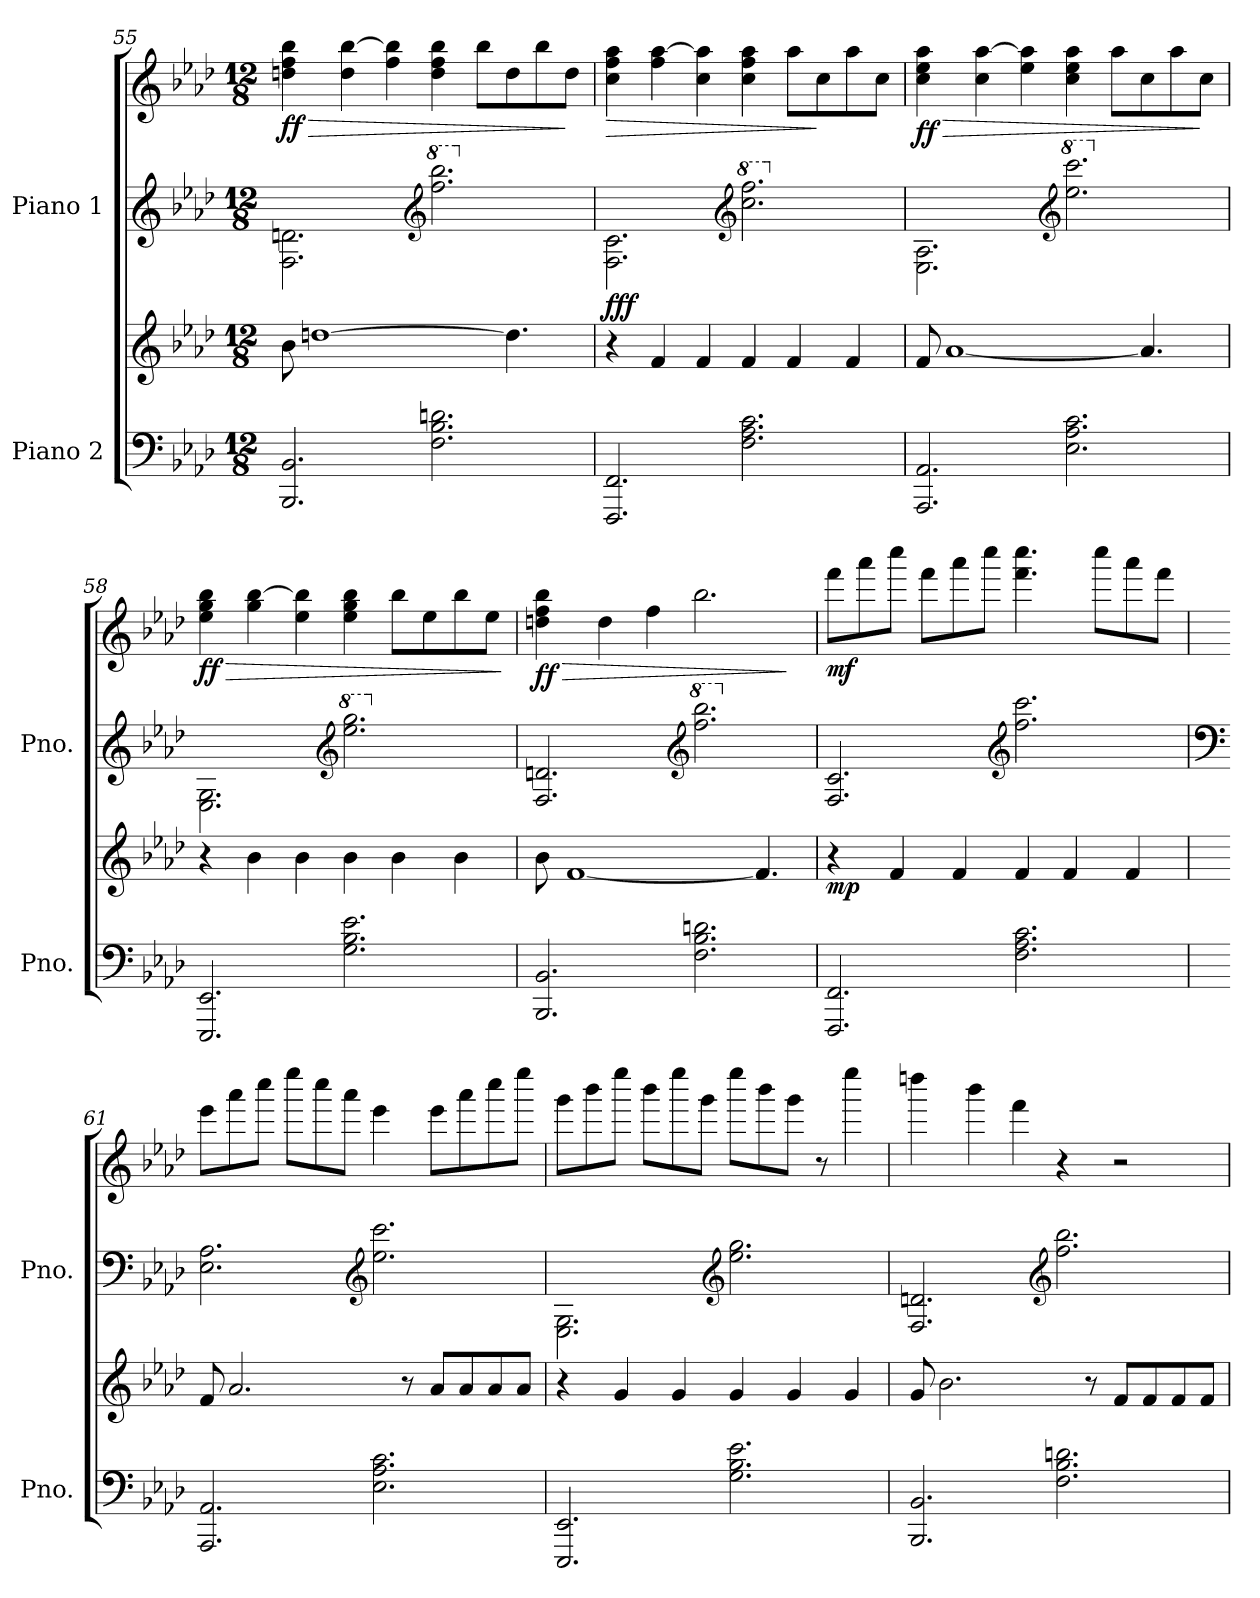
**kern	**kern	**dynam	**kern	**kern	**dynam
*part2	*part2	*part2	*part1	*part1	*part1
*staff4	*staff3	*staff3/4	*staff2	*staff1	*staff1/2
*I"Piano 2	*	*	*I"Piano 1	*	*
*I'Pno.	*	*	*I'Pno.	*	*
*clefF4	*clefG2	*	*clefG2	*clefG2	*
*k[b-e-a-d-]	*k[b-e-a-d-]	*	*k[b-e-a-d-]	*k[b-e-a-d-]	*
*M12/8	*M12/8	*	*M12/8	*M12/8	*
=55	=55	=55	=55	=55	=55
!	!	!	!	!	!LO:HP:b
!	!	!	!	!	!LO:DY:n=1:b
2.BBB-/ 2.BB-/	8b-\	.	2.F\ 2.dn\	4ddn\ 4ff\ 4bb-\	> ff
.	[1ddn	.	.	.	.
.	.	.	.	4dd\ [4bb-\	.
.	.	.	.	4ff\ 4bb-\]	.
*	*	*	*clefG2	*	*
*	*	*	*8va	*	*
2.F\ 2.B-\ 2.dn\	.	.	2.fff\ 2.bbb-\	4dd\ 4ff\ 4bb-\	.
.	.	.	.	8bb-\L	.
.	4.dd\]	.	.	8dd\	.
.	.	.	.	8bb-\	.
.	.	.	.	8dd\J	]
!!LO:LB:g=z
=56	=56	=56	=56	=56	=56
*	*	*	*X8va	*	*
!	!	!	!	!	!LO:HP:b
!	!	!	!	!	!LO:DY:n=1:b=2
!	!	!	!	!	!LO:DY:n=2:b
2.FFF/ 2.FF/	4r	.	2.F\ 2.c\	4cc\ 4ff\ 4aa-\	> f ff
.	4f/	.	.	4ff\ [4aa-\	.
.	4f/	.	.	4cc\ 4aa-\]	.
*	*	*	*clefG2	*	*
*	*	*	*8va	*	*
2.F\ 2.A-\ 2.c\	4f/	.	2.ccc\ 2.fff\	4cc\ 4ff\ 4aa-\	.
.	4f/	.	.	8aa-\L	.
.	.	.	.	8cc\	]
.	4f/	.	.	8aa-\	.
.	.	.	.	8cc\J	.
=57	=57	=57	=57	=57	=57
*	*	*	*X8va	*	*
!	!	!	!	!	!LO:HP:b
!	!	!	!	!	!LO:DY:n=1:b
2.AAA-/ 2.AA-/	8f/	.	2.E-\ 2.A-\	4cc\ 4ee-\ 4aa-\	> ff
.	[1a-	.	.	.	.
.	.	.	.	4cc\ [4aa-\	.
.	.	.	.	4ee-\ 4aa-\]	.
*	*	*	*clefG2	*	*
*	*	*	*8va	*	*
2.E-\ 2.A-\ 2.c\	.	.	2.eee-\ 2.cccc\	4cc\ 4ee-\ 4aa-\	.
.	.	.	.	8aa-\L	.
.	4.a-/]	.	.	8cc\	.
.	.	.	.	8aa-\	.
.	.	.	.	8cc\J	]
=58	=58	=58	=58	=58	=58
*	*	*	*X8va	*	*
!	!	!	!	!	!LO:HP:b
!	!	!	!	!	!LO:DY:n=1:b
2.EEE-/ 2.EE-/	4r	.	2.E-\ 2.G\	4ee-\ 4gg\ 4bb-\	> ff
.	4b-\	.	.	4gg\ [4bb-\	.
.	4b-\	.	.	4ee-\ 4bb-\]	.
*	*	*	*clefG2	*	*
*	*	*	*8va	*	*
2.G\ 2.B-\ 2.e-\	4b-\	.	2.eee-\ 2.ggg\	4ee-\ 4gg\ 4bb-\	.
.	4b-\	.	.	8bb-\L	.
.	.	.	.	8ee-\	.
.	4b-\	.	.	8bb-\	.
.	.	.	.	8ee-\J	.
.	.	.	.	.	]
!!LO:PB:g=z
=59	=59	=59	=59	=59	=59
*	*	*	*X8va	*	*
!	!	!	!	!	!LO:HP:b
!	!	!	!	!	!LO:DY:n=1:b
2.BBB-/ 2.BB-/	8b-\	.	2.F/ 2.dn/	4ddn\ 4ff\ 4bb-\	> ff
.	[1f	.	.	.	.
.	.	.	.	4dd\	.
.	.	.	.	4ff\	.
*	*	*	*clefG2	*	*
*	*	*	*8va	*	*
2.F\ 2.B-\ 2.dn\	.	.	2.fff\ 2.bbb-\	2.bb-\	.
.	4.f/]	.	.	.	.
.	.	.	.	.	]
=60	=60	=60	=60	=60	=60
*	*	*	*X8va	*	*
!	!	!LO:DY:b	!	!	!LO:DY:b
2.FFF/ 2.FF/	4r	mp	2.F/ 2.c/	8fff\L	mf
.	.	.	.	8aaa-\	.
.	4f/	.	.	8cccc\J	.
.	.	.	.	8fff\L	.
.	4f/	.	.	8aaa-\	.
.	.	.	.	8cccc\J	.
*	*	*	*clefG2	*	*
2.F\ 2.A-\ 2.c\	4f/	.	2.ff\ 2.ccc\	4.fff\ 4.cccc\	.
.	4f/	.	.	.	.
.	.	.	.	8cccc\L	.
.	4f/	.	.	8aaa-\	.
.	.	.	.	8fff\J	.
=61	=61	=61	=61	=61	=61
*	*	*	*clefF4	*	*
2.AAA-/ 2.AA-/	8f/	.	2.E-\ 2.A-\	8eee-\L	.
.	2.a-/	.	.	8aaa-\	.
.	.	.	.	8cccc\J	.
.	.	.	.	8eeee-\L	.
.	.	.	.	8cccc\	.
.	.	.	.	8aaa-\J	.
*	*	*	*clefG2	*	*
2.E-\ 2.A-\ 2.c\	.	.	2.ee-\ 2.ccc\	4eee-\	.
.	8r	.	.	.	.
.	8a-/L	.	.	8eee-\L	.
.	8a-/	.	.	8aaa-\	.
.	8a-/	.	.	8cccc\	.
.	8a-/J	.	.	8eeee-\J	.
!!LO:LB:g=z
=62	=62	=62	=62	=62	=62
2.EEE-/ 2.EE-/	4r	.	2.E-\ 2.G\	8ggg\L	.
.	.	.	.	8bbb-\	.
.	4g/	.	.	8eeee-\J	.
.	.	.	.	8bbb-\L	.
.	4g/	.	.	8eeee-\	.
.	.	.	.	8ggg\J	.
*	*	*	*clefG2	*	*
2.G\ 2.B-\ 2.e-\	4g/	.	2.ee-\ 2.gg\	8eeee-\L	.
.	.	.	.	8bbb-\	.
.	4g/	.	.	8ggg\J	.
.	.	.	.	8r	.
.	4g/	.	.	4eeee-\	.
=63	=63	=63	=63	=63	=63
2.BBB-/ 2.BB-/	8g/	.	2.F/ 2.dn/	4ddddn\	.
.	2.b-\	.	.	.	.
.	.	.	.	4bbb-\	.
.	.	.	.	4fff\	.
*	*	*	*clefG2	*	*
2.F\ 2.B-\ 2.dn\	.	.	2.ff\ 2.bb-\	4r	.
.	8r	.	.	.	.
.	8f/L	.	.	2r	.
.	8f/	.	.	.	.
.	8f/	.	.	.	.
.	8f/J	.	.	.	.
=	=	=	=	=	=
*-	*-	*-	*-	*-	*-
